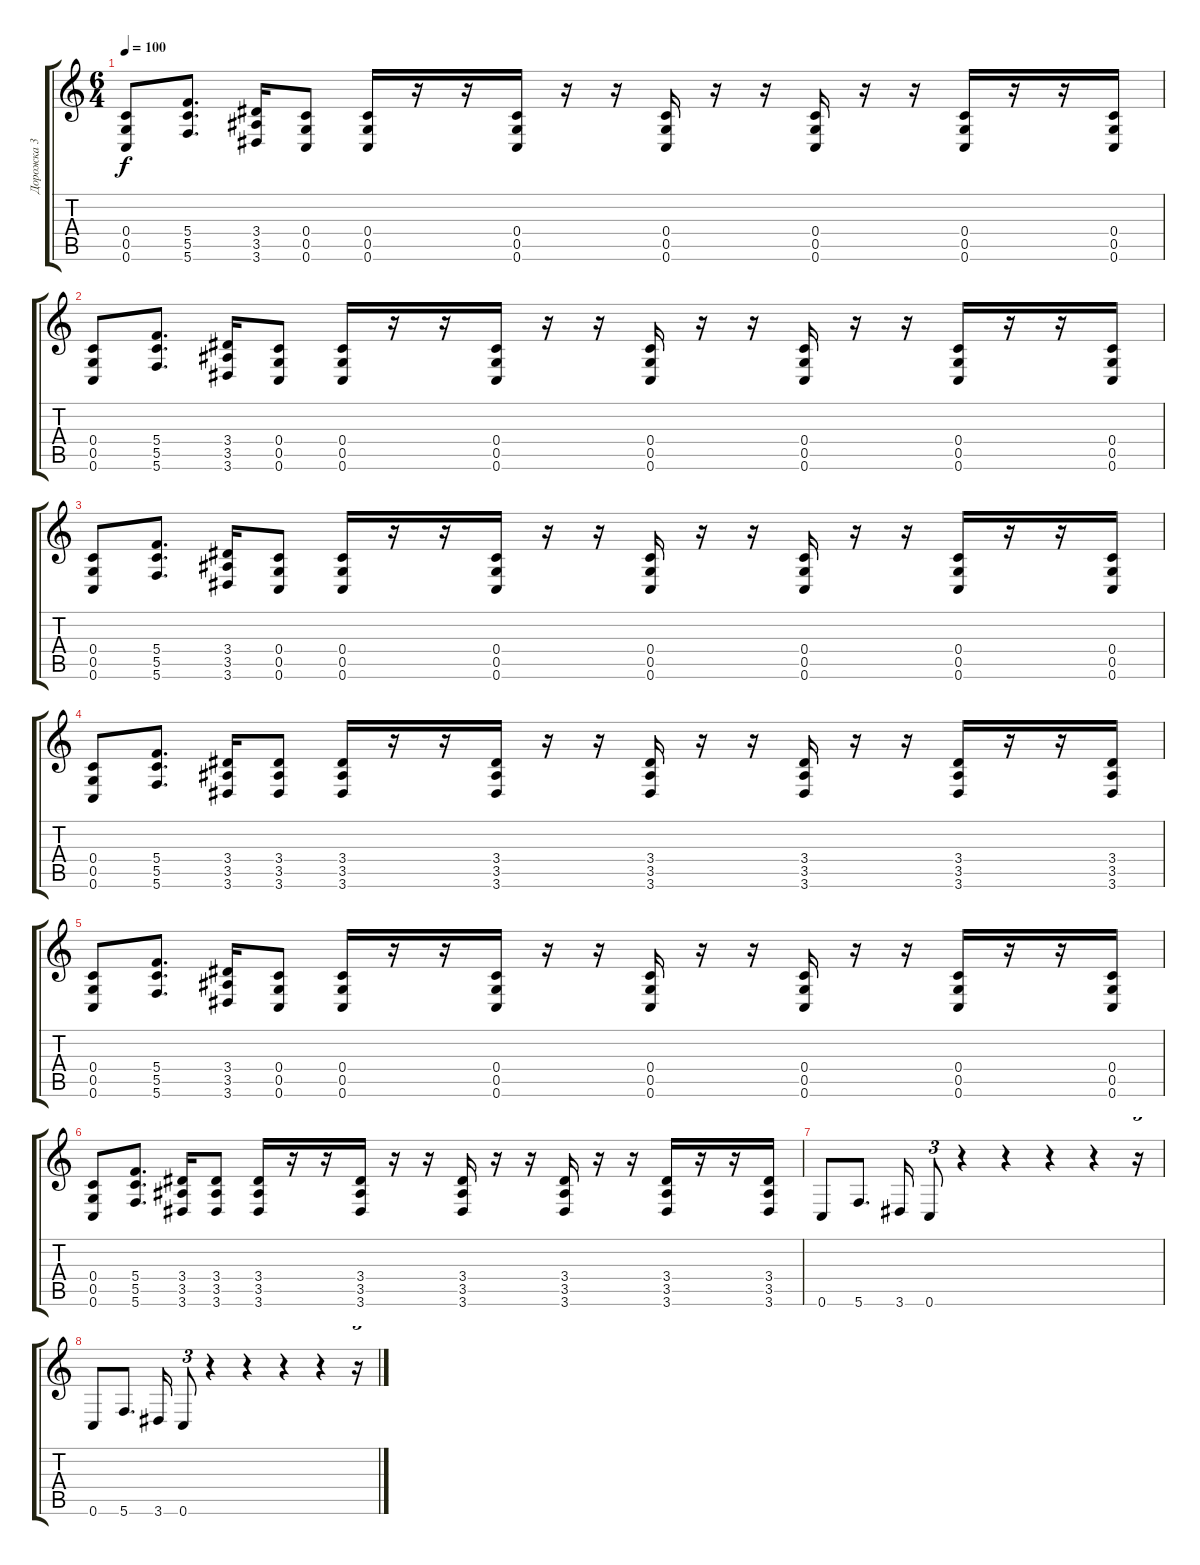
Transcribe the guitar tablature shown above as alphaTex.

\track ("Дорожка 3" "Дорожка 3") {instrument overdrivenguitar}
\staff {score tabs}
\tuning (D4 A3 F3 C3 G2 C2) {hide}
\ts (6 4)
\tempo 100
\clef g2
\ks c
(0.4 0.5 0.6).8{dy f} (5.4 5.5 5.6).8{d} (3.4 3.5 3.6).16 (0.4 0.5 0.6).8 (0.4 0.5 0.6).16 r.16 r.16 (0.4 0.5 0.6).16 r.16 r.16 (0.4 0.5 0.6).16 r.16 r.16 (0.4 0.5 0.6).16 r.16 r.16 (0.4 0.5 0.6).16 r.16 r.16 (0.4 0.5 0.6).16 |
(0.4 0.5 0.6).8 (5.4 5.5 5.6).8{d} (3.4 3.5 3.6).16 (0.4 0.5 0.6).8 (0.4 0.5 0.6).16 r.16 r.16 (0.4 0.5 0.6).16 r.16 r.16 (0.4 0.5 0.6).16 r.16 r.16 (0.4 0.5 0.6).16 r.16 r.16 (0.4 0.5 0.6).16 r.16 r.16 (0.4 0.5 0.6).16 |
(0.4 0.5 0.6).8 (5.4 5.5 5.6).8{d} (3.4 3.5 3.6).16 (0.4 0.5 0.6).8 (0.4 0.5 0.6).16 r.16 r.16 (0.4 0.5 0.6).16 r.16 r.16 (0.4 0.5 0.6).16 r.16 r.16 (0.4 0.5 0.6).16 r.16 r.16 (0.4 0.5 0.6).16 r.16 r.16 (0.4 0.5 0.6).16 |
(0.4 0.5 0.6).8 (5.4 5.5 5.6).8{d} (3.4 3.5 3.6).16 (3.4 3.5 3.6).8 (3.4 3.5 3.6).16 r.16 r.16 (3.4 3.5 3.6).16 r.16 r.16 (3.4 3.5 3.6).16 r.16 r.16 (3.4 3.5 3.6).16 r.16 r.16 (3.4 3.5 3.6).16 r.16 r.16 (3.4 3.5 3.6).16 |
(0.4 0.5 0.6).8 (5.4 5.5 5.6).8{d} (3.4 3.5 3.6).16 (0.4 0.5 0.6).8 (0.4 0.5 0.6).16 r.16 r.16 (0.4 0.5 0.6).16 r.16 r.16 (0.4 0.5 0.6).16 r.16 r.16 (0.4 0.5 0.6).16 r.16 r.16 (0.4 0.5 0.6).16 r.16 r.16 (0.4 0.5 0.6).16 |
(0.4 0.5 0.6).8 (5.4 5.5 5.6).8{d} (3.4 3.5 3.6).16 (3.4 3.5 3.6).8 (3.4 3.5 3.6).16 r.16 r.16 (3.4 3.5 3.6).16 r.16 r.16 (3.4 3.5 3.6).16 r.16 r.16 (3.4 3.5 3.6).16 r.16 r.16 (3.4 3.5 3.6).16 r.16 r.16 (3.4 3.5 3.6).16 |
0.6.8 5.6.8{d} 3.6.16 0.6.8{tu (3 2)} r.4 r.4 r.4 r.4 r.16{tu (3 2)} |
0.6.8 5.6.8{d} 3.6.16 0.6.8{tu (3 2)} r.4 r.4 r.4 r.4 r.16{tu (3 2)}
